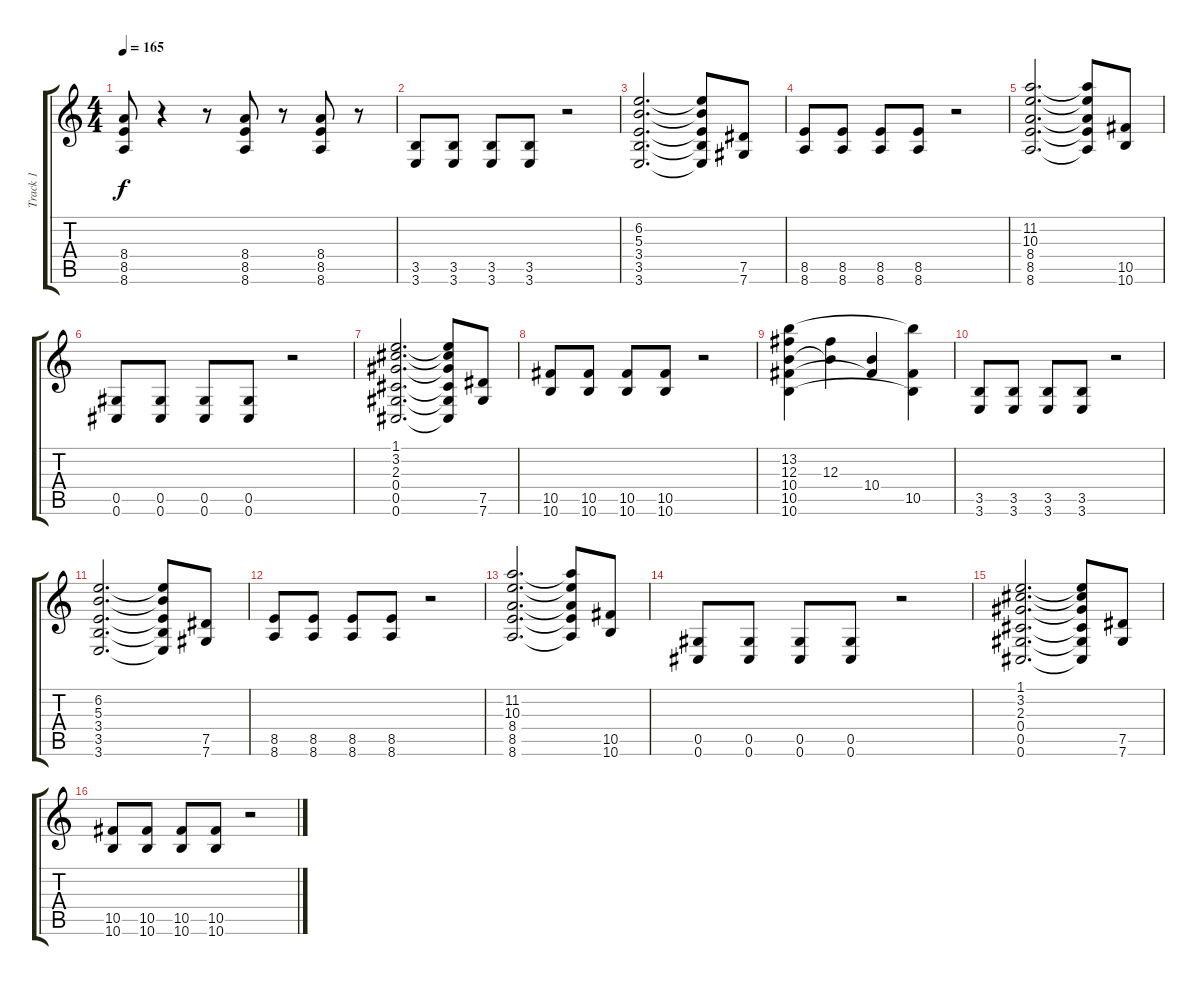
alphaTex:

\track ("Track 1" "Track 1") {instrument overdrivenguitar}
\staff {score tabs}
\tuning (Eb4 Bb3 Gb3 Db3 Ab2 Db2) {hide}
\ts (4 4)
\tempo 165
\clef g2
\ks c
(8.4 8.5 8.6).8{dy f} r.4 r.8 (8.4 8.5 8.6).8 r.8 (8.4 8.5 8.6).8 r.8 |
(3.5 3.6).8 (3.5 3.6).8 (3.5 3.6).8 (3.5 3.6).8 r.2 |
(6.2 5.3 3.4 3.5 3.6).2{d} (6.2{t} 5.3{t} 3.4{t} 3.5{t} 3.6{t}).8 (7.5 7.6).8 |
(8.5 8.6).8 (8.5 8.6).8 (8.5 8.6).8 (8.5 8.6).8 r.2 |
(11.2 10.3 8.4 8.5 8.6).2{d} (11.2{t} 10.3{t} 8.4{t} 8.5{t} 8.6{t}).8 (10.5 10.6).8 |
(0.5 0.6).8 (0.5 0.6).8 (0.5 0.6).8 (0.5 0.6).8 r.2 |
(1.1 3.2 2.3 0.4 0.5 0.6).2{d} (1.1{t} 3.2{t} 2.3{t} 0.4{t} 0.5{t} 0.6{t}).8 (7.5 7.6).8 |
(10.5 10.6).8 (10.5 10.6).8 (10.5 10.6).8 (10.5 10.6).8 r.2 |
(13.2 12.3 10.4 10.5 10.6).4 (12.3 10.4{t}).4 (10.4 10.5{t}).4 (13.2{t} 10.5 10.6{t}).4 |
(3.5 3.6).8 (3.5 3.6).8 (3.5 3.6).8 (3.5 3.6).8 r.2 |
(6.2 5.3 3.4 3.5 3.6).2{d} (6.2{t} 5.3{t} 3.4{t} 3.5{t} 3.6{t}).8 (7.5 7.6).8 |
(8.5 8.6).8 (8.5 8.6).8 (8.5 8.6).8 (8.5 8.6).8 r.2 |
(11.2 10.3 8.4 8.5 8.6).2{d} (11.2{t} 10.3{t} 8.4{t} 8.5{t} 8.6{t}).8 (10.5 10.6).8 |
(0.5 0.6).8 (0.5 0.6).8 (0.5 0.6).8 (0.5 0.6).8 r.2 |
(1.1 3.2 2.3 0.4 0.5 0.6).2{d} (1.1{t} 3.2{t} 2.3{t} 0.4{t} 0.5{t} 0.6{t}).8 (7.5 7.6).8 |
(10.5 10.6).8 (10.5 10.6).8 (10.5 10.6).8 (10.5 10.6).8 r.2
